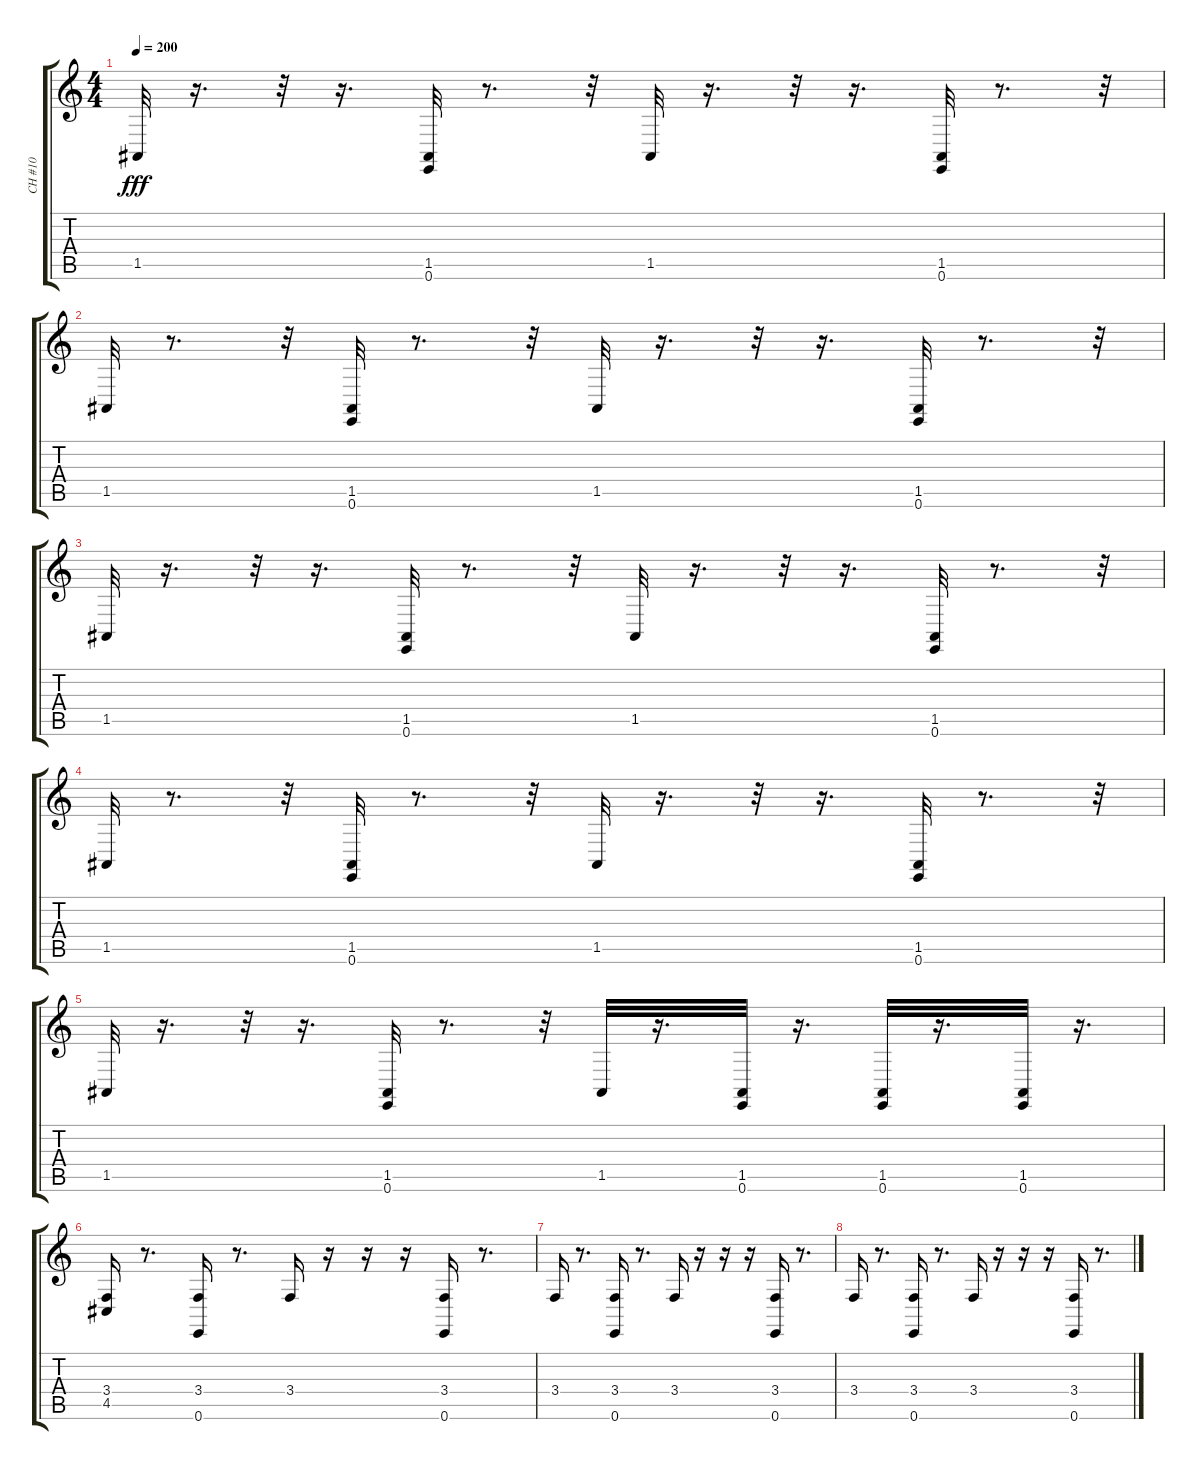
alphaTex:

\track ("CH #10" "CH #10") {instrument brightacousticpiano}
\staff {score tabs}
\tuning (E4 B3 G3 D3 A2 E2) {hide}
\ts (4 4)
\tempo 200
\clef g2
\ks c
1.5.32{dy fff} r.16{d} r.32 r.16{d} (1.5 0.6).32 r.8{d} r.32 1.5.32 r.16{d} r.32 r.16{d} (1.5 0.6).32 r.8{d} r.32 |
1.5.32 r.8{d} r.32 (1.5 0.6).32 r.8{d} r.32 1.5.32 r.16{d} r.32 r.16{d} (1.5 0.6).32 r.8{d} r.32 |
1.5.32 r.16{d} r.32 r.16{d} (1.5 0.6).32 r.8{d} r.32 1.5.32 r.16{d} r.32 r.16{d} (1.5 0.6).32 r.8{d} r.32 |
1.5.32 r.8{d} r.32 (1.5 0.6).32 r.8{d} r.32 1.5.32 r.16{d} r.32 r.16{d} (1.5 0.6).32 r.8{d} r.32 |
1.5.32 r.16{d} r.32 r.16{d} (1.5 0.6).32 r.8{d} r.32 1.5.32 r.16{d} (1.5 0.6).32 r.16{d} (1.5 0.6).32 r.16{d} (1.5 0.6).32 r.16{d} |
(3.4 4.5).16 r.8{d} (3.4 0.6).16 r.8{d} 3.4.16 r.16 r.16 r.16 (3.4 0.6).16 r.8{d} |
3.4.16 r.8{d} (3.4 0.6).16 r.8{d} 3.4.16 r.16 r.16 r.16 (3.4 0.6).16 r.8{d} |
3.4.16 r.8{d} (3.4 0.6).16 r.8{d} 3.4.16 r.16 r.16 r.16 (3.4 0.6).16 r.8{d}
